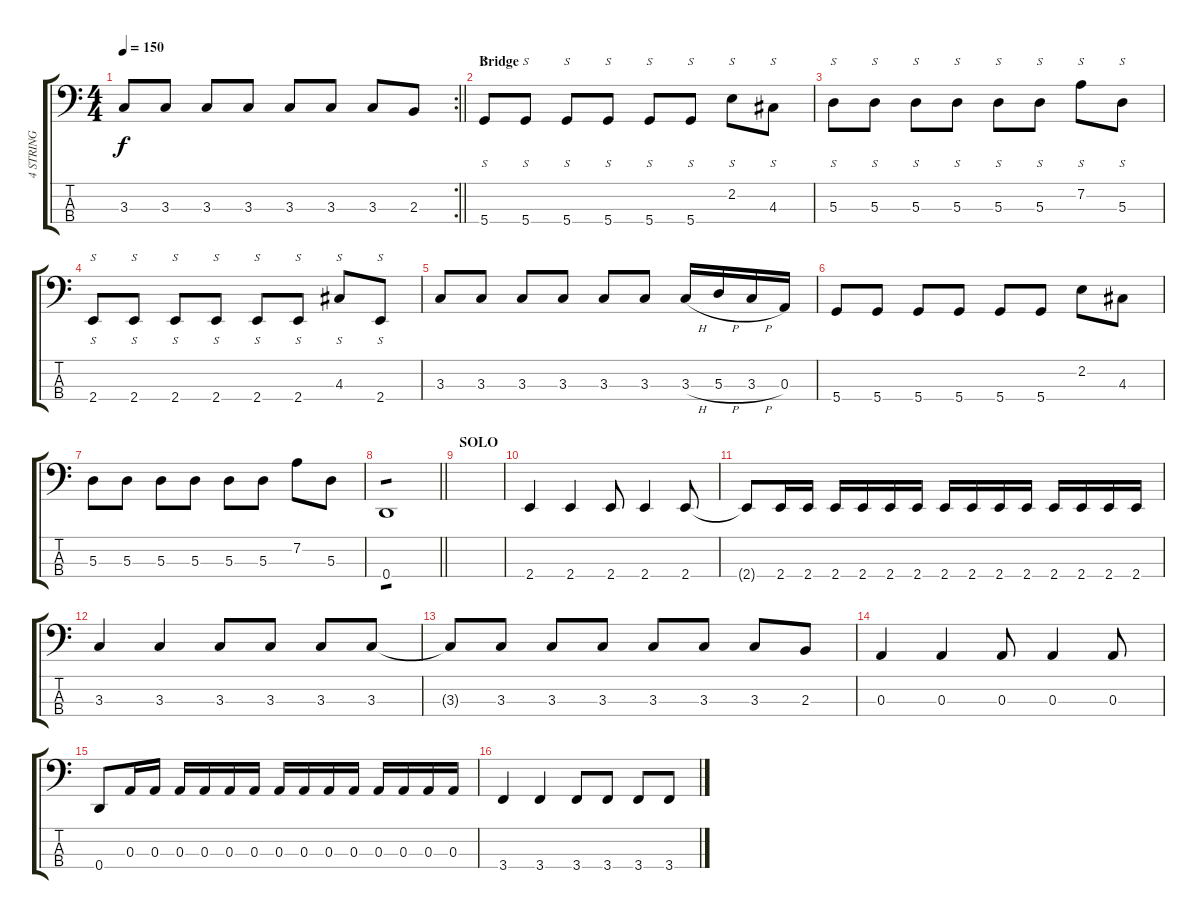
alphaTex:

\track ("4 STRING" "4 STRING") {instrument electricbassfinger}
\staff {score tabs}
\tuning (G2 D2 A1 D1) {hide}
\rc 2
\ts (4 4)
\tempo 150
\clef f4
\barLineRight lightlight
\ks c
3.3.8{dy f} 3.3.8 3.3.8 3.3.8 3.3.8 3.3.8 3.3.8 2.3.8 |
\section ("" "Bridge")
5.4.8{s} 5.4.8{s} 5.4.8{s} 5.4.8{s} 5.4.8{s} 5.4.8{s} 2.2.8{s} 4.3.8{s} |
5.3.8{s} 5.3.8{s} 5.3.8{s} 5.3.8{s} 5.3.8{s} 5.3.8{s} 7.2.8{s} 5.3.8{s} |
2.4.8{s} 2.4.8{s} 2.4.8{s} 2.4.8{s} 2.4.8{s} 2.4.8{s} 4.3.8{s} 2.4.8{s} |
3.3.8 3.3.8 3.3.8 3.3.8 3.3.8 3.3.8 3.3{h}.16 5.3{h}.16 3.3{h}.16 0.3.16 |
5.4.8 5.4.8 5.4.8 5.4.8 5.4.8 5.4.8 2.2.8 4.3.8 |
5.3.8 5.3.8 5.3.8 5.3.8 5.3.8 5.3.8 7.2.8 5.3.8 |
\barLineRight lightlight
0.4.1{tp 1} |
\section ("" "SOLO")
|
2.4.4 2.4.4 2.4.8 2.4.4 2.4.8 |
2.4{t}.8 2.4.16 2.4.16 2.4.16 2.4.16 2.4.16 2.4.16 2.4.16 2.4.16 2.4.16 2.4.16 2.4.16 2.4.16 2.4.16 2.4.16 |
3.3.4 3.3.4 3.3.8 3.3.8 3.3.8 3.3.8 |
3.3{t}.8 3.3.8 3.3.8 3.3.8 3.3.8 3.3.8 3.3.8 2.3.8 |
0.3.4 0.3.4 0.3.8 0.3.4 0.3.8 |
0.4.8 0.3.16 0.3.16 0.3.16 0.3.16 0.3.16 0.3.16 0.3.16 0.3.16 0.3.16 0.3.16 0.3.16 0.3.16 0.3.16 0.3.16 |
3.4.4 3.4.4 3.4.8 3.4.8 3.4.8 3.4.8
